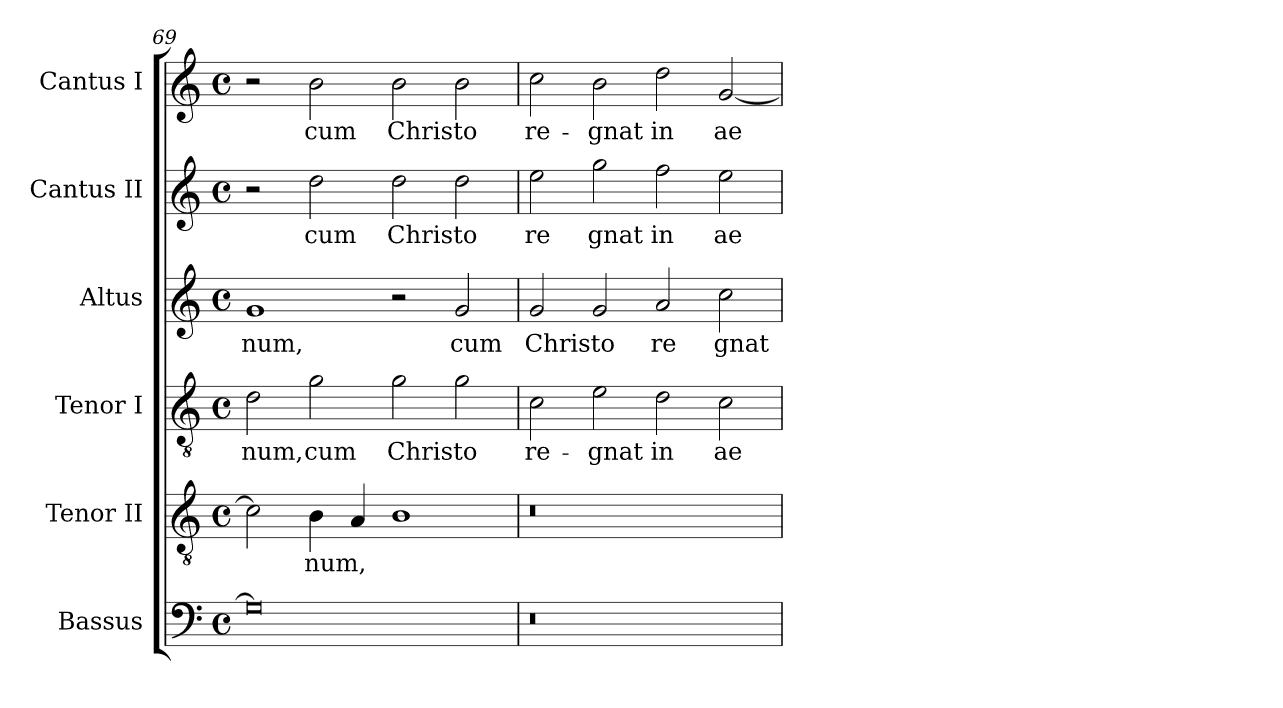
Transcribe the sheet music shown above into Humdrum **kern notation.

**kern	**kern	**text	**kern	**text	**kern	**text	**kern	**text	**kern	**text
*part6	*part5	*part5	*part4	*part4	*part3	*part3	*part2	*part2	*part1	*part1
*staff6	*staff5	*staff5	*staff4	*staff4	*staff3	*staff3	*staff2	*staff2	*staff1	*staff1
*I"Bassus	*I"Tenor II	*	*I"Tenor I	*	*I"Altus	*	*I"Cantus II	*	*I"Cantus I	*
*clefF4	*clefGv2	*	*clefGv2	*	*clefG2	*	*clefG2	*	*clefG2	*
*M4/4	*M4/4	*	*M4/4	*	*M4/4	*	*M4/4	*	*M4/4	*
*met(c)	*met(c)	*	*met(c)	*	*met(c)	*	*met(c)	*	*met(c)	*
=69	=69	=69	=69	=69	=69	=69	=69	=69	=69	=69
!	!	!	!	!LO:LY:b:cj	!	!LO:LY:b:cj	!	!	!	!
0G]	2c\]	.	2d\	-num,	1g	num,	2r	.	2r	.
!	!	!LO:LY:b	!	!LO:LY:b:cj	!	!	!	!LO:LY:b:cj	!	!LO:LY:b:cj
.	4B\	-num,	2g\	cum	.	.	2dd\	cum	2b\	cum
.	4A/	.	.	.	.	.	.	.	.	.
!	!	!	!	!LO:LY:b:cj	!	!	!	!LO:LY:b:cj	!	!LO:LY:b:cj
.	1B	.	2g\	Christo	2r	.	2dd\	Christo	2b\	Christo
!	!	!	!	!	!	!LO:LY:b:cj	!	!	!	!
.	.	.	2g\	.	2g/	cum	2dd\	.	2b\	.
=70	=70	=70	=70	=70	=70	=70	=70	=70	=70	=70
!	!	!	!	!LO:LY:b:cj	!	!LO:LY:b:cj	!	!LO:LY:b:cj	!	!LO:LY:b:cj
0r	0r	.	2c\	re-	2g/	Christo	2ee\	re	2cc\	re-
!	!	!	!	!LO:LY:b:cj	!	!	!	!LO:LY:b:cj	!	!LO:LY:b:cj
.	.	.	2e\	-gnat	2g/	.	2gg\	gnat	2b\	-gnat
!	!	!	!	!LO:LY:b:cj	!	!LO:LY:b:cj	!	!LO:LY:b:cj	!	!LO:LY:b:cj
.	.	.	2d\	in	2a/	re	2ff\	in	2dd\	in
!	!	!	!	!LO:LY:b:cj	!	!LO:LY:b:cj	!	!LO:LY:b:cj	!	!LO:LY:b:cj
.	.	.	2c\	ae-	2cc\	gnat	2ee\	ae	[<2g/	ae-
=	=	=	=	=	=	=	=	=	=	=
*-	*-	*-	*-	*-	*-	*-	*-	*-	*-	*-
